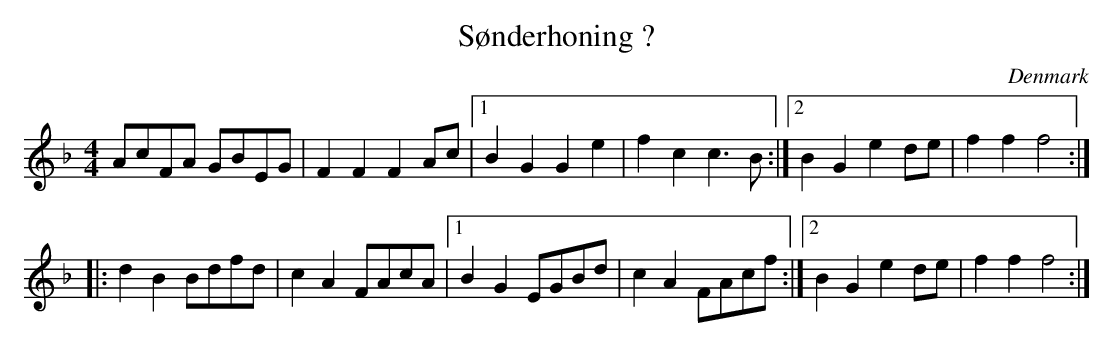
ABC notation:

X:1
T:Sønderhoning ?
M:4/4
O:Denmark
K:F major
AcFA GBEG | F2F2F2 Ac \
|1 B2G2G2e2 | f2c2c3B :|2 B2G2 e2de | f2f2f4:|
|: d2B2 Bdfd | c2A2 FAcA \
|1 B2G2 EGBd | c2A2 FAcf \
:|2 B2G2e2de | f2f2f4:|
